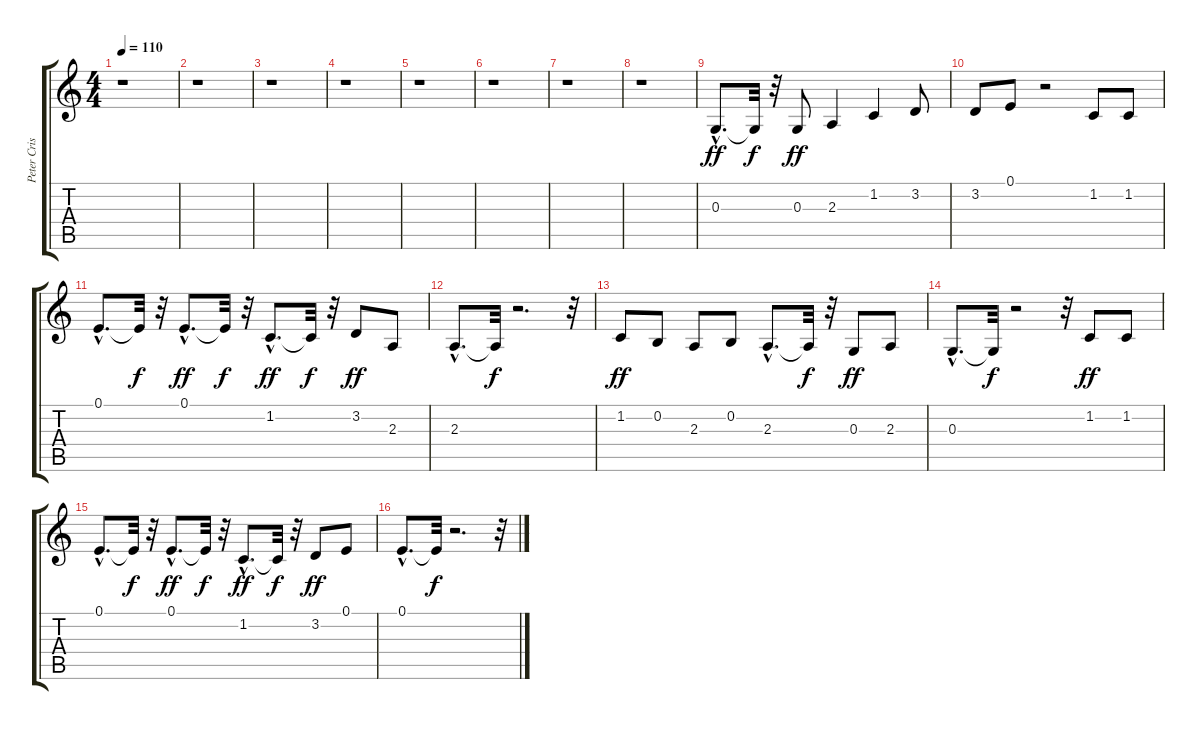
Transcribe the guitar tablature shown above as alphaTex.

\track ("Peter Criss" "Peter Cris") {instrument lead2sawtooth}
\staff {score tabs}
\tuning (E4 B3 G3 D3 A2 E2) {hide}
\ts (4 4)
\tempo 110
\clef g2
\ks c
r.1{dy ff instrument lead2sawtooth} |
r.1 |
r.1 |
r.1 |
r.1 |
r.1 |
r.1 |
r.1 |
0.3{hac}.8{d} 0.3{t}.32{dy f} r.32 0.3.8{dy ff} 2.3.4 1.2.4 3.2.8 |
3.2.8 0.1.8 r.2 1.2.8 1.2.8 |
0.1{hac}.8{d} 0.1{t}.32{dy f} r.32 0.1{hac}.8{d dy ff} 0.1{t}.32{dy f} r.32 1.2{hac}.8{d dy ff} 1.2{t}.32{dy f} r.32 3.2.8{dy ff} 2.3.8 |
2.3{hac}.8{d} 2.3{t}.32{dy f} r.2{d} r.32 |
1.2.8{dy ff} 0.2.8 2.3.8 0.2.8 2.3{hac}.8{d} 2.3{t}.32{dy f} r.32 0.3.8{dy ff} 2.3.8 |
0.3{hac}.8{d} 0.3{t}.32{dy f} r.2 r.32 1.2.8{dy ff} 1.2.8 |
0.1{hac}.8{d} 0.1{t}.32{dy f} r.32 0.1{hac}.8{d dy ff} 0.1{t}.32{dy f} r.32 1.2{hac}.8{d dy ff} 1.2{t}.32{dy f} r.32 3.2.8{dy ff} 0.1.8 |
0.1{hac}.8{d} 0.1{t}.32{dy f} r.2{d} r.32
